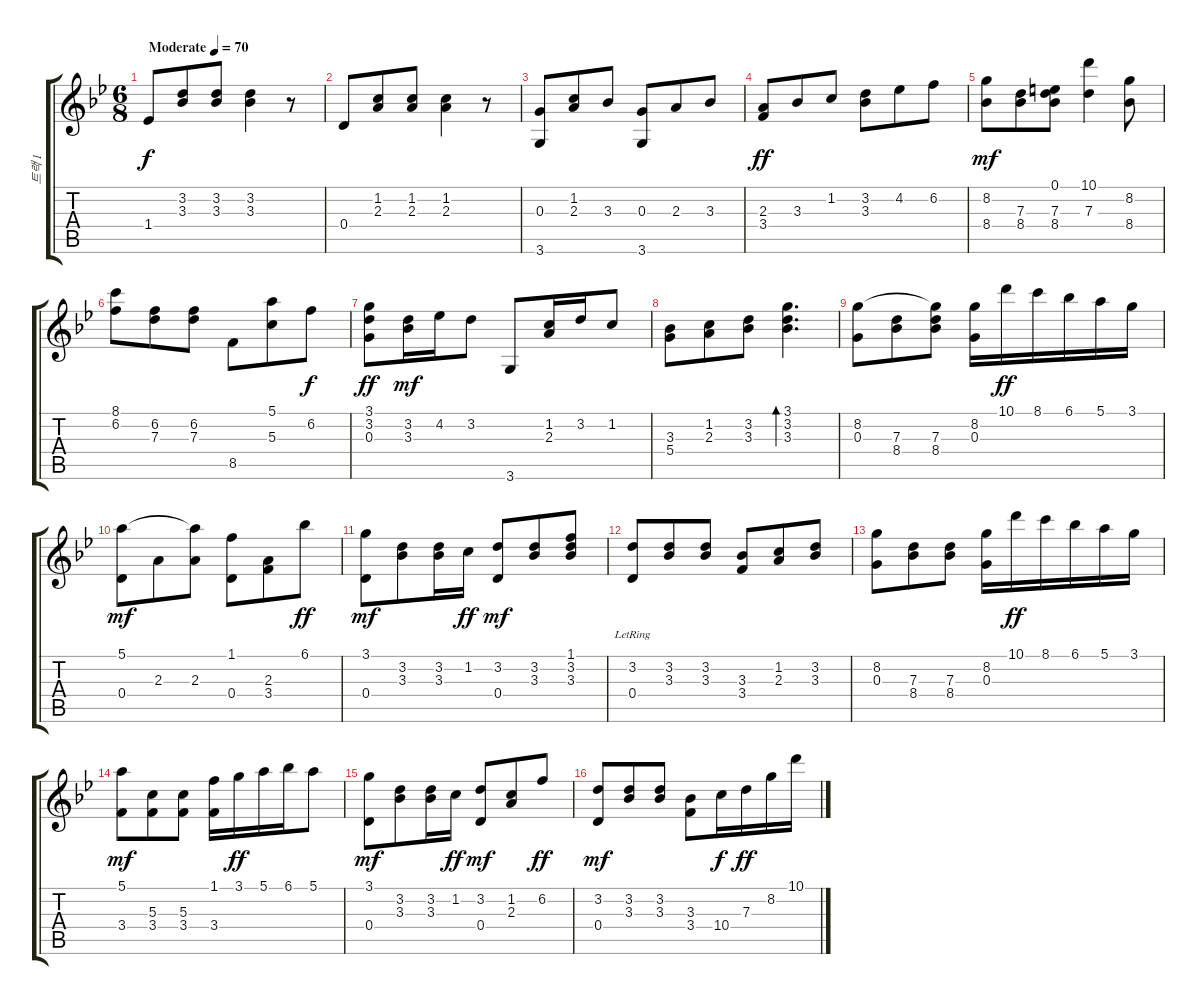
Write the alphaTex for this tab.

\track ("트랙 1" "트랙 1") {instrument acousticguitarsteel}
\staff {score tabs}
\tuning (E4 B3 G3 D3 A2 E2) {hide}
\ts (6 8)
\tempo (70 "Moderate")
\clef g2
\ks bb
1.4.8{dy f instrument acousticguitarsteel} (3.2 3.3).8 (3.2 3.3).8 (3.2 3.3).4 r.8 |
0.4.8 (1.2 2.3).8 (1.2 2.3).8 (1.2 2.3).4 r.8 |
(0.3 3.6).8 (1.2 2.3).8 3.3.8 (0.3 3.6).8 2.3.8 3.3.8 |
(2.3 3.4).8{dy ff} 3.3.8 1.2.8 (3.2 3.3).8 4.2.8 6.2.8 |
(8.2 8.4).8{dy mf} (7.3 8.4).8 (0.1 7.3 8.4).8 (10.1 7.3).4 (8.2 8.4).8 |
(8.1 6.2).8 (6.2 7.3).8 (6.2 7.3).8 8.5.8 (5.1 5.3).8 6.2.8{dy f} |
(3.1 3.2 0.3).8{dy ff} (3.2 3.3).16{dy mf} 4.2.16 3.2.8 3.6.8 (1.2 2.3).16 3.2.16 1.2.8 |
(3.3 5.4).8 (1.2 2.3).8 (3.2 3.3).8 (3.1 3.2 3.3).4{d bd 120} |
(8.2 0.3).8 (7.3 8.4).8 (8.2{t} 7.3 8.4).8 (8.2 0.3).16 10.1.16{dy ff} 8.1.16 6.1.16 5.1.16 3.1.16 |
(5.1 0.4).8{dy mf} 2.3.8 (5.1{t} 2.3).8 (1.1 0.4).8 (2.3 3.4).8 6.1.8{dy ff} |
(3.1 0.4).8{dy mf} (3.2 3.3).8 (3.2 3.3).16 1.2.16{dy ff} (3.2 0.4).8{dy mf} (3.2 3.3).8 (1.1 3.2 3.3).8 |
(3.2{lr} 0.4).8 (3.2 3.3).8 (3.2 3.3).8 (3.3 3.4).8 (1.2 2.3).8 (3.2 3.3).8 |
(8.2 0.3).8 (7.3 8.4).8 (7.3 8.4).8 (8.2 0.3).16 10.1.16{dy ff} 8.1.16 6.1.16 5.1.16 3.1.16 |
(5.1 3.4).8{dy mf} (5.3 3.4).8 (5.3 3.4).8 (1.1 3.4).16 3.1.16{dy ff} 5.1.16 6.1.16 5.1.8 |
(3.1 0.4).8{dy mf} (3.2 3.3).8 (3.2 3.3).16 1.2.16{dy ff} (3.2 0.4).8{dy mf} (1.2 2.3).8 6.2.8{dy ff} |
(3.2 0.4).8{dy mf} (3.2 3.3).8 (3.2 3.3).8 (3.3 3.4).8 10.4.16{dy f} 7.3.16{dy ff} 8.2.16 10.1.16
